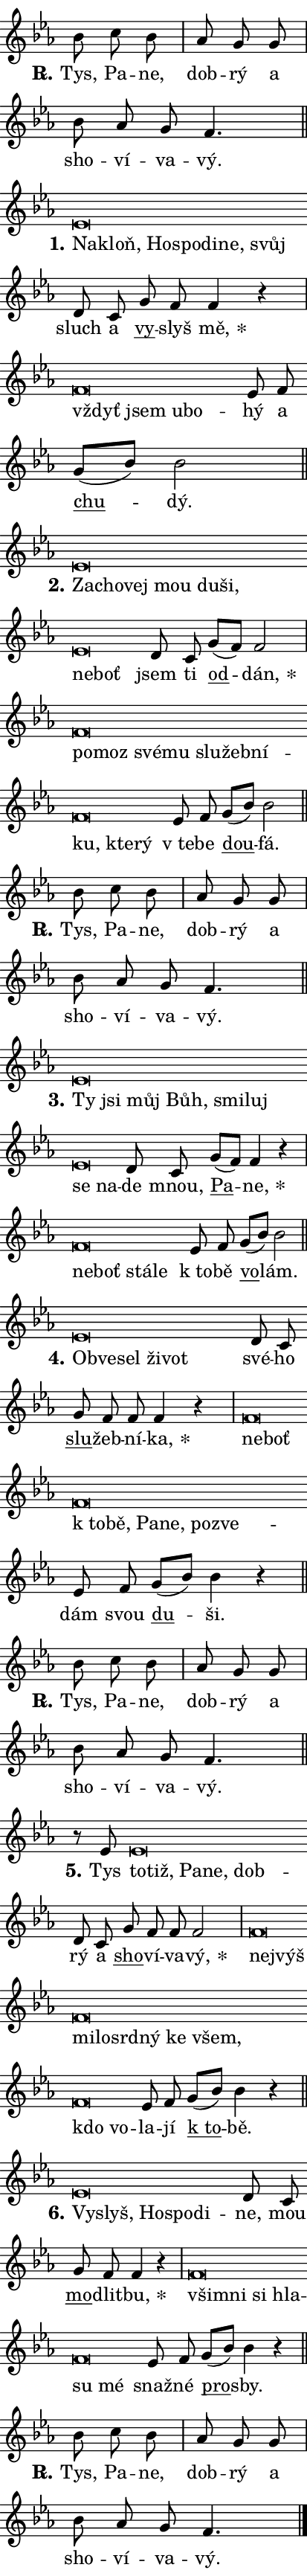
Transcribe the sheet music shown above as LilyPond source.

\version "2.22.1"
\header { tagline = "" }
\paper {
  indent = 0\cm
  top-margin = 0\cm
  right-margin = 0\cm
  bottom-margin = 0\cm
  left-margin = 0\cm
  paper-width = 7\cm
  page-breaking = #ly:one-page-breaking
  system-system-spacing.basic-distance = #11
  score-system-spacing.basic-distance = #11.3
  ragged-last = ##f
}


%% Author: Thomas Morley
%% https://lists.gnu.org/archive/html/lilypond-user/2020-05/msg00002.html
#(define (line-position grob)
"Returns position of @var[grob} in current system:
   @code{'start}, if at first time-step
   @code{'end}, if at last time-step
   @code{'middle} otherwise
"
  (let* ((col (ly:item-get-column grob))
         (ln (ly:grob-object col 'left-neighbor))
         (rn (ly:grob-object col 'right-neighbor))
         (col-to-check-left (if (ly:grob? ln) ln col))
         (col-to-check-right (if (ly:grob? rn) rn col))
         (break-dir-left
           (and
             (ly:grob-property col-to-check-left 'non-musical #f)
             (ly:item-break-dir col-to-check-left)))
         (break-dir-right
           (and
             (ly:grob-property col-to-check-right 'non-musical #f)
             (ly:item-break-dir col-to-check-right))))
        (cond ((eqv? 1 break-dir-left) 'start)
              ((eqv? -1 break-dir-right) 'end)
              (else 'middle))))

#(define (tranparent-at-line-position vctor)
  (lambda (grob)
  "Relying on @code{line-position} select the relevant enry from @var{vctor}.
Used to determine transparency,"
    (case (line-position grob)
      ((end) (not (vector-ref vctor 0)))
      ((middle) (not (vector-ref vctor 1)))
      ((start) (not (vector-ref vctor 2))))))

noteHeadBreakVisibility =
#(define-music-function (break-visibility)(vector?)
"Makes @code{NoteHead}s transparent relying on @var{break-visibility}"
#{
  \override NoteHead.transparent =
    #(tranparent-at-line-position break-visibility)
#})

#(define delete-ledgers-for-transparent-note-heads
  (lambda (grob)
    "Reads whether a @code{NoteHead} is transparent.
If so this @code{NoteHead} is removed from @code{'note-heads} from
@var{grob}, which is supposed to be @code{LedgerLineSpanner}.
As a result ledgers are not printed for this @code{NoteHead}"
    (let* ((nhds-array (ly:grob-object grob 'note-heads))
           (nhds-list
             (if (ly:grob-array? nhds-array)
                 (ly:grob-array->list nhds-array)
                 '()))
           ;; Relies on the transparent-property being done before
           ;; Staff.LedgerLineSpanner.after-line-breaking is executed.
           ;; This is fragile ...
           (to-keep
             (remove
               (lambda (nhd)
                 (ly:grob-property nhd 'transparent #f))
               nhds-list)))
      ;; TODO find a better method to iterate over grob-arrays, similiar
      ;; to filter/remove etc for lists
      ;; For now rebuilt from scratch
      (set! (ly:grob-object grob 'note-heads)  '())
      (for-each
        (lambda (nhd)
          (ly:pointer-group-interface::add-grob grob 'note-heads nhd))
        to-keep))))

hideNotes = {
  \noteHeadBreakVisibility #begin-of-line-visible
}
unHideNotes = {
  \noteHeadBreakVisibility #all-visible
}

% work-around for resetting accidentals
% https://lilypond.org/doc/v2.23/Documentation/notation/displaying-rhythms#unmetered-music
cadenzaMeasure = {
  \cadenzaOff
  \partial 1024 s1024
  \cadenzaOn
}

#(define-markup-command (accent layout props text) (markup?)
  "Underline accented syllable"
  (interpret-markup layout props
    #{\markup \override #'(offset . 4.3) \underline { #text }#}))

responsum = \markup \concat {
  "R" \hspace #-1.05 \path #0.1 #'((moveto 0 0.07) (lineto 0.9 0.8)) \hspace #0.05 "."
}

\layout {
    \context {
        \Staff
        \remove "Time_signature_engraver"
        \override LedgerLineSpanner.after-line-breaking = #delete-ledgers-for-transparent-note-heads
    }
    \context {
        \Voice {
            \override NoteHead.output-attributes = #'((class . "notehead"))
            \override Hairpin.height = #0.55
        }
    }
    \context {
        \Lyrics {
            \override StanzaNumber.output-attributes = #'((class . "stanzanumber"))
            \override LyricSpace.minimum-distance = #0.9
            \override LyricText.font-name = #"TeX Gyre Schola"
            \override LyricText.font-size = 1
            \override StanzaNumber.font-name = #"TeX Gyre Schola Bold"
            \override StanzaNumber.font-size = 1
        }
    }
}

% magnetic-lyrics.ily
%
%   written by
%     Jean Abou Samra <jean@abou-samra.fr>
%     Werner Lemberg <wl@gnu.org>
%
%   adapted by
%     Jiri Hon <jiri.hon@gmail.com>
%
% Version 2022-Apr-15

% https://www.mail-archive.com/lilypond-user@gnu.org/msg149350.html

#(define (Left_hyphen_pointer_engraver context)
   "Collect syllable-hyphen-syllable occurrences in lyrics and store
them in properties.  This engraver only looks to the left.  For
example, if the lyrics input is @code{foo -- bar}, it does the
following.

@itemize @bullet
@item
Set the @code{text} property of the @code{LyricHyphen} grob between
@q{foo} and @q{bar} to @code{foo}.

@item
Set the @code{left-hyphen} property of the @code{LyricText} grob with
text @q{foo} to the @code{LyricHyphen} grob between @q{foo} and
@q{bar}.
@end itemize

Use this auxiliary engraver in combination with the
@code{lyric-@/text::@/apply-@/magnetic-@/offset!} hook."
   (let ((hyphen #f)
         (text #f))
     (make-engraver
      (acknowledgers
       ((lyric-syllable-interface engraver grob source-engraver)
        (set! text grob)))
      (end-acknowledgers
       ((lyric-hyphen-interface engraver grob source-engraver)
        ;(when (not (grob::has-interface grob 'lyric-space-interface))
          (set! hyphen grob)));)
      ((stop-translation-timestep engraver)
       (when (and text hyphen)
         (ly:grob-set-object! text 'left-hyphen hyphen))
       (set! text #f)
       (set! hyphen #f)))))

#(define (lyric-text::apply-magnetic-offset! grob)
   "If the space between two syllables is less than the value in
property @code{LyricText@/.details@/.squash-threshold}, move the right
syllable to the left so that it gets concatenated with the left
syllable.

Use this function as a hook for
@code{LyricText@/.after-@/line-@/breaking} if the
@code{Left_@/hyphen_@/pointer_@/engraver} is active."
   (let ((hyphen (ly:grob-object grob 'left-hyphen #f)))
     (when hyphen
       (let ((left-text (ly:spanner-bound hyphen LEFT)))
         (when (grob::has-interface left-text 'lyric-syllable-interface)
           (let* ((common (ly:grob-common-refpoint grob left-text X))
                  (this-x-ext (ly:grob-extent grob common X))
                  (left-x-ext
                   (begin
                     ;; Trigger magnetism for left-text.
                     (ly:grob-property left-text 'after-line-breaking)
                     (ly:grob-extent left-text common X)))
                  ;; `delta` is the gap width between two syllables.
                  (delta (- (interval-start this-x-ext)
                            (interval-end left-x-ext)))
                  (details (ly:grob-property grob 'details))
                  (threshold (assoc-get 'squash-threshold details 0.2)))
             (when (< delta threshold)
               (let* (;; We have to manipulate the input text so that
                      ;; ligatures crossing syllable boundaries are not
                      ;; disabled.  For languages based on the Latin
                      ;; script this is essentially a beautification.
                      ;; However, for non-Western scripts it can be a
                      ;; necessity.
                      (lt (ly:grob-property left-text 'text))
                      (rt (ly:grob-property grob 'text))
                      (is-space (grob::has-interface hyphen 'lyric-space-interface))
                      (space (if is-space " " ""))
                      (space-markup (grob-interpret-markup grob " "))
                      (space-size (interval-length (ly:stencil-extent space-markup X)))
                      (extra-delta (if is-space space-size 0))
                      ;; Append new syllable.
                      (ltrt-space (if (and (string? lt) (string? rt))
                                (string-append lt space rt)
                                (make-concat-markup (list lt space rt))))
                      ;; Right-align `ltrt` to the right side.
                      (ltrt-space-markup (grob-interpret-markup
                               grob
                               (make-translate-markup
                                (cons (interval-length this-x-ext) 0)
                                (make-right-align-markup ltrt-space)))))
                 (begin
                   ;; Don't print `left-text`.
                   (ly:grob-set-property! left-text 'stencil #f)
                   ;; Set text and stencil (which holds all collected
                   ;; syllables so far) and shift it to the left.
                   (ly:grob-set-property! grob 'text ltrt-space)
                   (ly:grob-set-property! grob 'stencil ltrt-space-markup)
                   (ly:grob-translate-axis! grob (- (- delta extra-delta)) X))))))))))


#(define (lyric-hyphen::displace-bounds-first grob)
   ;; Make very sure this callback isn't triggered too early.
   (let ((left (ly:spanner-bound grob LEFT))
         (right (ly:spanner-bound grob RIGHT)))
     (ly:grob-property left 'after-line-breaking)
     (ly:grob-property right 'after-line-breaking)
     (ly:lyric-hyphen::print grob)))

squashThreshold = #0.4

\layout {
  \context {
    \Lyrics
    \consists #Left_hyphen_pointer_engraver
    \override LyricText.after-line-breaking =
      #lyric-text::apply-magnetic-offset!
    \override LyricHyphen.stencil = #lyric-hyphen::displace-bounds-first
    \override LyricText.details.squash-threshold = \squashThreshold
    \override LyricHyphen.minimum-distance = 0
    \override LyricHyphen.minimum-length = \squashThreshold
  }
}

squash = \override LyricText.details.squash-threshold = 9999
unSquash = \override LyricText.details.squash-threshold = \squashThreshold

left = \override LyricText.self-alignment-X = #LEFT
unLeft = \revert LyricText.self-alignment-X

starOffset = #(lambda (grob) 
                (let ((x_offset (ly:self-alignment-interface::aligned-on-x-parent grob)))
                  (if (= x_offset 0) 0 (+ x_offset 1.2))))

star = #(define-music-function (syllable)(string?)
"Append star separator at the end of a syllable"
#{
  \once \override LyricText.X-offset = #starOffset
  \lyricmode { \markup {
    #syllable
    \override #'((font-name . "TeX Gyre Schola Bold")) \hspace #0.2 \lower #0.65 \larger "*"
  } }
#})

starAccent = #(define-music-function (syllable)(string?)
"Append star separator at the end of a syllable and make accent"
#{
  \once \override LyricText.X-offset = #starOffset
  \lyricmode { \markup {
    \accent #syllable
    \override #'((font-name . "TeX Gyre Schola Bold")) \hspace #0.2 \lower #0.65 \larger "*"
  } }
#})

breath = #(define-music-function (syllable)(string?)
"Append breathing indicator at the end of a syllable"
#{
  \lyricmode { \markup { #syllable "+" } }
#})

optionalBreath = #(define-music-function (syllable)(string?)
"Append optional breathing indicator at the end of a syllable"
#{
  \lyricmode { \markup { #syllable "(+)" } }
#})


\score {
    <<
        \new Voice = "melody" { \cadenzaOn \key es \major \relative { bes'8 c bes \cadenzaMeasure \bar "|" as g g \cadenzaMeasure \bar "|" bes as g f4. \cadenzaMeasure \bar "||" \break } }
        \new Lyrics \lyricsto "melody" { \lyricmode { \set stanza = \responsum
Tys, Pa -- ne, dob -- rý a sho -- ví -- va -- vý. } }
    >>
    \layout {}
}

\score {
    <<
        \new Voice = "melody" { \cadenzaOn \key es \major \relative { es'\breve*1/16 \hideNotes \breve*1/16 \bar "" \breve*1/16 \bar "" \breve*1/16 \bar "" \breve*1/16 \bar "" \breve*1/16 \breve*1/16 \bar "" \unHideNotes d8 c \bar "" g' f f4 r \cadenzaMeasure \bar "|" f\breve*1/16 \hideNotes \breve*1/16 \bar "" \breve*1/16 \breve*1/16 \bar "" \unHideNotes es8 f \bar "" g[( bes)] bes2 \cadenzaMeasure \bar "||" \break } }
        \new Lyrics \lyricsto "melody" { \lyricmode { \set stanza = "1."
\left Na -- \squash kloň, Ho -- spo -- di -- ne, svůj \unLeft \unSquash sluch a \markup \accent vy -- slyš \star mě, \left vždyť \squash jsem u -- bo -- \unLeft \unSquash hý a \markup \accent chu -- dý. } }
    >>
    \layout {}
}

\score {
    <<
        \new Voice = "melody" { \cadenzaOn \key es \major \relative { es'\breve*1/16 \hideNotes \breve*1/16 \bar "" \breve*1/16 \bar "" \breve*1/16 \bar "" \breve*1/16 \bar "" \breve*1/16 \bar "" \breve*1/16 \breve*1/16 \bar "" \unHideNotes d8 c \bar "" g'[( f)] f2 \cadenzaMeasure \bar "|" f\breve*1/16 \hideNotes \breve*1/16 \bar "" \breve*1/16 \bar "" \breve*1/16 \bar "" \breve*1/16 \bar "" \breve*1/16 \bar "" \breve*1/16 \bar "" \breve*1/16 \bar "" \breve*1/16 \breve*1/16 \bar "" \unHideNotes es8 f \bar "" g[( bes)] bes2 \cadenzaMeasure \bar "||" \break } }
        \new Lyrics \lyricsto "melody" { \lyricmode { \set stanza = "2."
\left Za -- \squash cho -- vej mou du -- ši, ne -- boť \unLeft \unSquash jsem ti \markup \accent od -- \star dán, \left po -- \squash moz své -- mu slu -- žeb -- ní -- ku, kte -- rý \unLeft \unSquash "v te" -- be \markup \accent dou -- fá. } }
    >>
    \layout {}
}

\score {
    <<
        \new Voice = "melody" { \cadenzaOn \key es \major \relative { bes'8 c bes \cadenzaMeasure \bar "|" as g g \cadenzaMeasure \bar "|" bes as g f4. \cadenzaMeasure \bar "||" \break } }
        \new Lyrics \lyricsto "melody" { \lyricmode { \set stanza = \responsum
Tys, Pa -- ne, dob -- rý a sho -- ví -- va -- vý. } }
    >>
    \layout {}
}

\score {
    <<
        \new Voice = "melody" { \cadenzaOn \key es \major \relative { es'\breve*1/16 \hideNotes \breve*1/16 \bar "" \breve*1/16 \bar "" \breve*1/16 \bar "" \breve*1/16 \bar "" \breve*1/16 \bar "" \breve*1/16 \breve*1/16 \bar "" \unHideNotes d8 c \bar "" g'[( f)] f4 r \cadenzaMeasure \bar "|" f\breve*1/16 \hideNotes \breve*1/16 \bar "" \breve*1/16 \breve*1/16 \bar "" \unHideNotes es8 f \bar "" g[( bes)] bes2 \cadenzaMeasure \bar "||" \break } }
        \new Lyrics \lyricsto "melody" { \lyricmode { \set stanza = "3."
\left Ty \squash jsi můj Bůh, smi -- luj se na -- \unLeft \unSquash de mnou, \markup \accent Pa -- \star ne, \left ne -- \squash boť stá -- le \unLeft \unSquash "k to" -- bě \markup \accent vo -- lám. } }
    >>
    \layout {}
}

\score {
    <<
        \new Voice = "melody" { \cadenzaOn \key es \major \relative { es'\breve*1/16 \hideNotes \breve*1/16 \bar "" \breve*1/16 \bar "" \breve*1/16 \breve*1/16 \bar "" \unHideNotes d8 c \bar "" g' f f f4 r \cadenzaMeasure \bar "|" f\breve*1/16 \hideNotes \breve*1/16 \bar "" \breve*1/16 \bar "" \breve*1/16 \bar "" \breve*1/16 \bar "" \breve*1/16 \bar "" \breve*1/16 \breve*1/16 \bar "" \unHideNotes es8 f \bar "" g[( bes)] bes4 r \cadenzaMeasure \bar "||" \break } }
        \new Lyrics \lyricsto "melody" { \lyricmode { \set stanza = "4."
\left Ob -- \squash ve -- sel ži -- vot \unLeft \unSquash své -- ho \markup \accent slu -- žeb -- ní -- \star ka, \left ne -- \squash boť "k to" -- bě, Pa -- ne, po -- zve -- \unLeft \unSquash dám svou \markup \accent du -- ši. } }
    >>
    \layout {}
}

\score {
    <<
        \new Voice = "melody" { \cadenzaOn \key es \major \relative { bes'8 c bes \cadenzaMeasure \bar "|" as g g \cadenzaMeasure \bar "|" bes as g f4. \cadenzaMeasure \bar "||" \break } }
        \new Lyrics \lyricsto "melody" { \lyricmode { \set stanza = \responsum
Tys, Pa -- ne, dob -- rý a sho -- ví -- va -- vý. } }
    >>
    \layout {}
}

\score {
    <<
        \new Voice = "melody" { \cadenzaOn \key es \major \relative { r8 es' es\breve*1/16 \hideNotes \breve*1/16 \bar "" \breve*1/16 \bar "" \breve*1/16 \breve*1/16 \bar "" \unHideNotes d8 c \bar "" g' f f f2 \cadenzaMeasure \bar "|" f\breve*1/16 \hideNotes \breve*1/16 \bar "" \breve*1/16 \bar "" \breve*1/16 \bar "" \breve*1/16 \bar "" \breve*1/16 \bar "" \breve*1/16 \bar "" \breve*1/16 \bar "" \breve*1/16 \breve*1/16 \bar "" \unHideNotes es8 f \bar "" g[( bes)] bes4 r \cadenzaMeasure \bar "||" \break } }
        \new Lyrics \lyricsto "melody" { \lyricmode { \set stanza = "5."
Tys \left to -- \squash tiž, Pa -- ne, dob -- \unLeft \unSquash rý a \markup \accent sho -- ví -- va -- \star vý, \left nej -- \squash výš mi -- lo -- srd -- ný ke všem, kdo vo -- \unLeft \unSquash la -- jí \markup \accent "k to" -- bě. } }
    >>
    \layout {}
}

\score {
    <<
        \new Voice = "melody" { \cadenzaOn \key es \major \relative { es'\breve*1/16 \hideNotes \breve*1/16 \bar "" \breve*1/16 \bar "" \breve*1/16 \breve*1/16 \bar "" \unHideNotes d8 c \bar "" g' f f4 r \cadenzaMeasure \bar "|" f\breve*1/16 \hideNotes \breve*1/16 \bar "" \breve*1/16 \bar "" \breve*1/16 \bar "" \breve*1/16 \breve*1/16 \bar "" \unHideNotes es8 f \bar "" g[( bes)] bes4 r \cadenzaMeasure \bar "||" \break } }
        \new Lyrics \lyricsto "melody" { \lyricmode { \set stanza = "6."
\left Vy -- \squash slyš, Ho -- spo -- di -- \unLeft \unSquash ne, mou \markup \accent mo -- dlit -- \star bu, \left všim -- \squash ni si hla -- su mé \unLeft \unSquash snaž -- né \markup \accent pro -- sby. } }
    >>
    \layout {}
}

\score {
    <<
        \new Voice = "melody" { \cadenzaOn \key es \major \relative { bes'8 c bes \cadenzaMeasure \bar "|" as g g \cadenzaMeasure \bar "|" bes as g f4. \cadenzaMeasure \bar "||" \break } \bar "|." }
        \new Lyrics \lyricsto "melody" { \lyricmode { \set stanza = \responsum
Tys, Pa -- ne, dob -- rý a sho -- ví -- va -- vý. } }
    >>
    \layout {}
}
